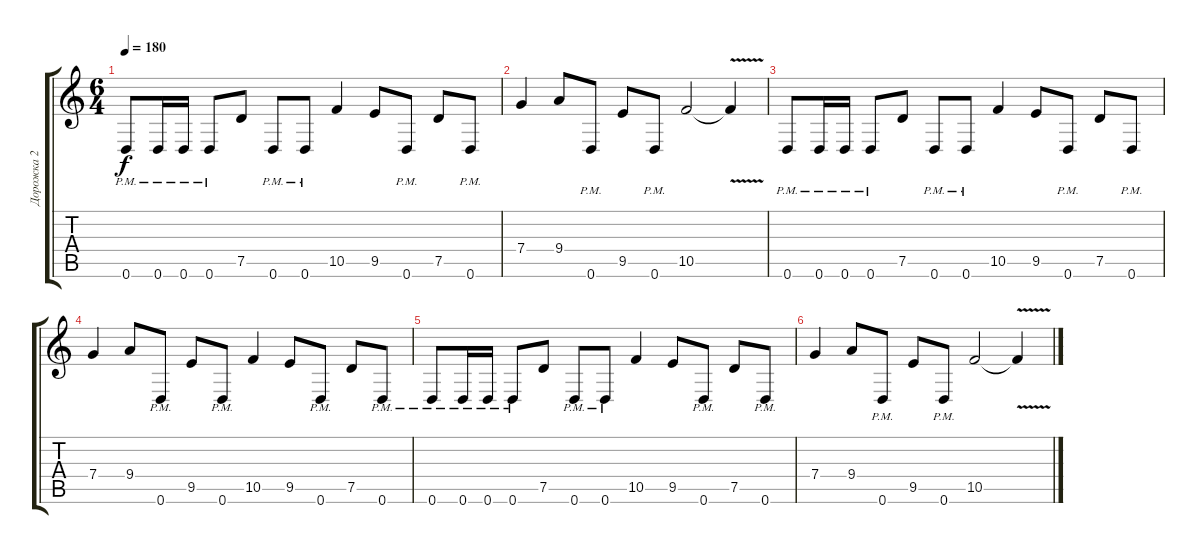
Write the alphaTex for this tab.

\track ("Дорожка 2" "Дорожка 2") {instrument distortionguitar}
\staff {score tabs}
\tuning (D4 A3 F3 C3 G2 D2) {hide}
\ts (6 4)
\tempo 180
\clef g2
\ks c
0.6{pm}.8{dy f} 0.6{pm}.16 0.6{pm}.16 0.6{pm}.8 7.5.8 0.6{pm}.8 0.6{pm}.8 10.5.4 9.5.8 0.6{pm}.8 7.5.8 0.6{pm}.8 |
7.4.4 9.4.8 0.6{pm}.8 9.5.8 0.6{pm}.8 10.5.2 10.5{v t}.4 |
0.6{pm}.8 0.6{pm}.16 0.6{pm}.16 0.6{pm}.8 7.5.8 0.6{pm}.8 0.6{pm}.8 10.5.4 9.5.8 0.6{pm}.8 7.5.8 0.6{pm}.8 |
7.4.4 9.4.8 0.6{pm}.8 9.5.8 0.6{pm}.8 10.5.4 9.5.8 0.6{pm}.8 7.5.8 0.6{pm}.8 |
0.6{pm}.8 0.6{pm}.16 0.6{pm}.16 0.6{pm}.8 7.5.8 0.6{pm}.8 0.6{pm}.8 10.5.4 9.5.8 0.6{pm}.8 7.5.8 0.6{pm}.8 |
7.4.4 9.4.8 0.6{pm}.8 9.5.8 0.6{pm}.8 10.5.2 10.5{v t}.4
